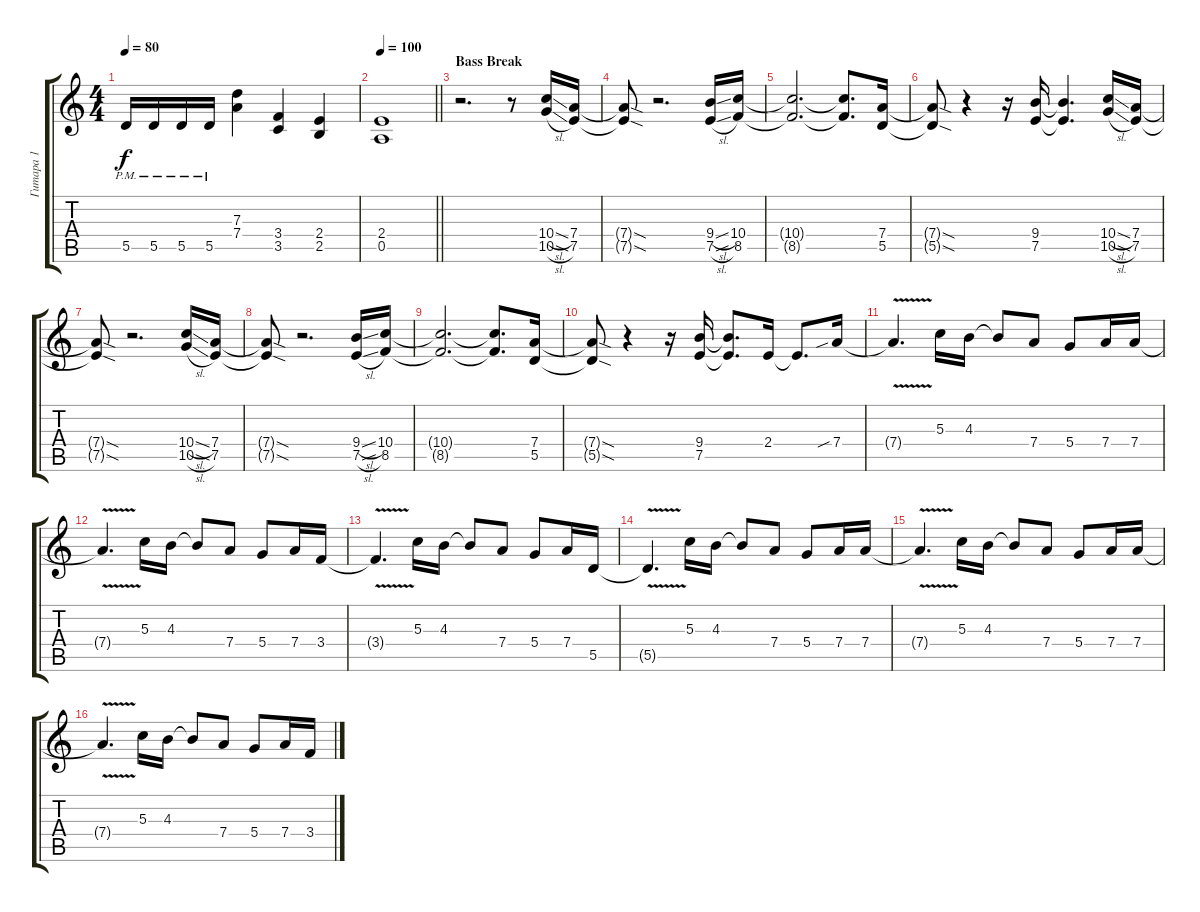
\track ("Гитара 1" "Гитара 1") {instrument distortionguitar}
\staff {score tabs}
\tuning (E4 B3 G3 D3 A2 E2) {hide}
\ts (4 4)
\tempo 80
\clef g2
\ks aminor
5.5{pm}.16{dy f} 5.5{pm}.16 5.5{pm}.16 5.5{pm}.16 (7.3 7.4).4 (3.4 3.5).4 (2.4 2.5).4 |
\tempo 100
\barLineRight lightlight
(2.4 0.5).1 |
\section ("" "Bass Break")
r.2{d} r.8 (10.4{sl} 10.5{sl}).16 (7.4 7.5).16 |
(7.4{sod t} 7.5{sod t}).8 r.2{d} (9.4{sl} 7.5{sl}).16 (10.4 8.5).16 |
(10.4{t} 8.5{t}).2{d} (10.4{t} 8.5{t}).8{d} (7.4 5.5).16 |
(7.4{sod t} 5.5{sod t}).8 r.4 r.16 (9.4 7.5).16 (9.4{t} 7.5{t}).4{d} (10.4{sl} 10.5{sl}).16 (7.4 7.5).16 |
(7.4{sod t} 7.5{sod t}).8 r.2{d} (10.4{sl} 10.5{sl}).16 (7.4 7.5).16 |
(7.4{sod t} 7.5{sod t}).8 r.2{d} (9.4{sl} 7.5{sl}).16 (10.4 8.5).16 |
(10.4{t} 8.5{t}).2{d} (10.4{t} 8.5{t}).8{d} (7.4 5.5).16 |
(7.4{sod t} 5.5{sod t}).8 r.4 r.16 (9.4 7.5).16 (9.4{t} 7.5{t}).8{d} 2.4.16 2.4{t}.8{d} 7.4{sib}.16 |
7.4{v t}.4{d} 5.3.16 4.3.16 4.3{t}.8 7.4.8 5.4.8 7.4.16 7.4.16 |
7.4{v t}.4{d} 5.3.16 4.3.16 4.3{t}.8 7.4.8 5.4.8 7.4.16 3.4.16 |
3.4{v t}.4{d} 5.3.16 4.3.16 4.3{t}.8 7.4.8 5.4.8 7.4.16 5.5.16 |
5.5{v t}.4{d} 5.3.16 4.3.16 4.3{t}.8 7.4.8 5.4.8 7.4.16 7.4.16 |
7.4{v t}.4{d} 5.3.16 4.3.16 4.3{t}.8 7.4.8 5.4.8 7.4.16 7.4.16 |
7.4{v t}.4{d} 5.3.16 4.3.16 4.3{t}.8 7.4.8 5.4.8 7.4.16 3.4.16
